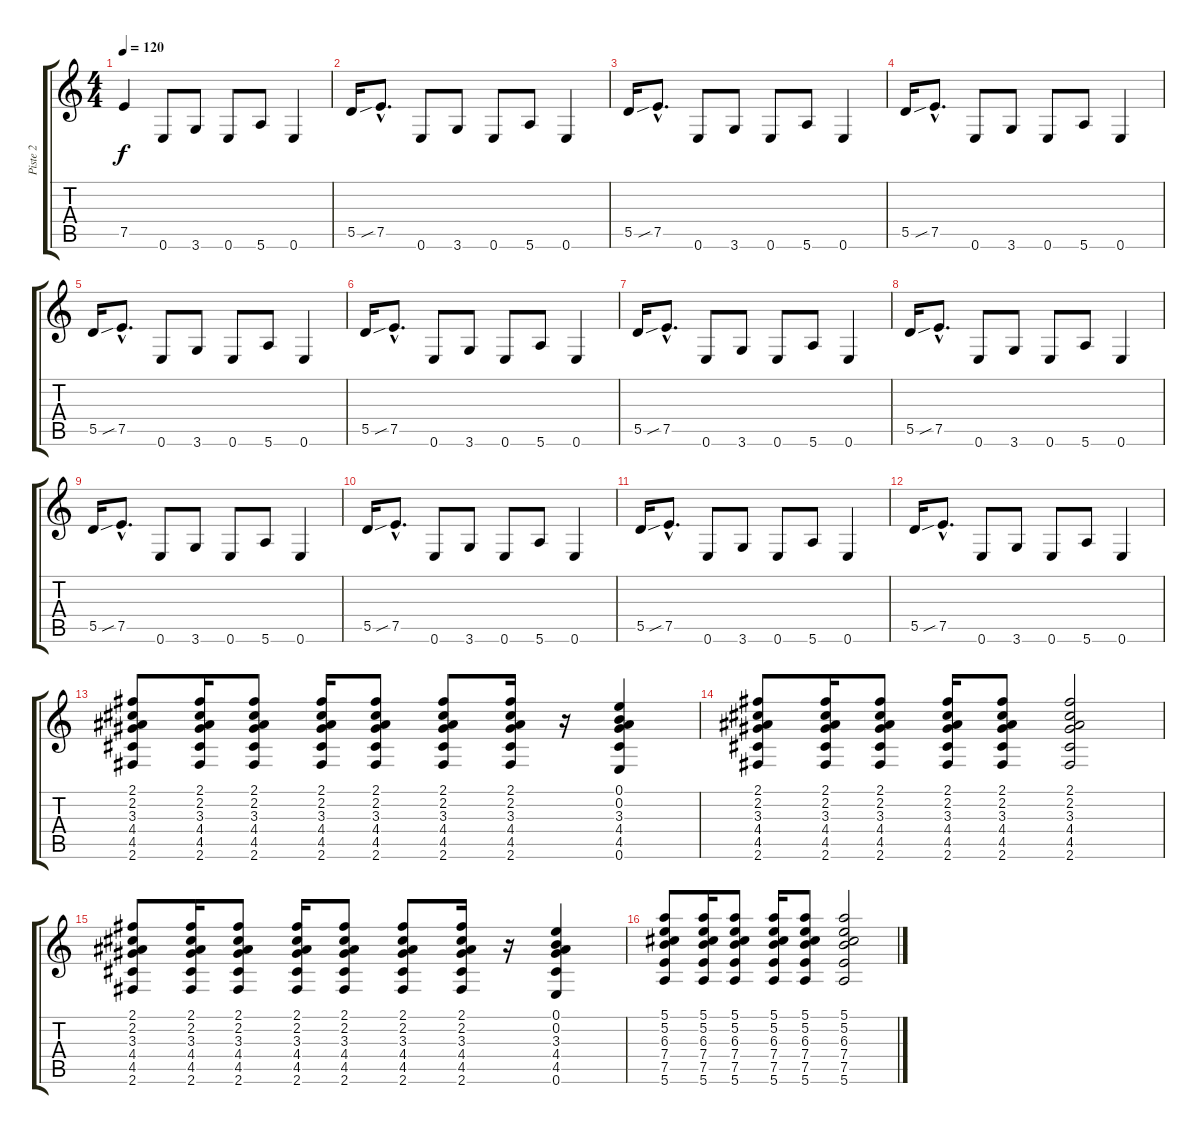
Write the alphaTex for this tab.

\track ("Piste 2" "Piste 2") {instrument overdrivenguitar}
\staff {score tabs}
\tuning (E4 B3 G3 E3 A2 E2) {hide}
\ts (4 4)
\tempo 120
\clef g2
\ks c
7.5.4{dy f} 0.6.8 3.6.8 0.6.8 5.6.8 0.6.4 |
5.5.16 7.5{sib hac}.8{d} 0.6.8 3.6.8 0.6.8 5.6.8 0.6.4 |
5.5.16 7.5{sib hac}.8{d} 0.6.8 3.6.8 0.6.8 5.6.8 0.6.4 |
5.5.16 7.5{sib hac}.8{d} 0.6.8 3.6.8 0.6.8 5.6.8 0.6.4 |
5.5.16 7.5{sib hac}.8{d} 0.6.8 3.6.8 0.6.8 5.6.8 0.6.4 |
5.5.16 7.5{sib hac}.8{d} 0.6.8 3.6.8 0.6.8 5.6.8 0.6.4 |
5.5.16 7.5{sib hac}.8{d} 0.6.8 3.6.8 0.6.8 5.6.8 0.6.4 |
5.5.16 7.5{sib hac}.8{d} 0.6.8 3.6.8 0.6.8 5.6.8 0.6.4 |
5.5.16 7.5{sib hac}.8{d} 0.6.8 3.6.8 0.6.8 5.6.8 0.6.4 |
5.5.16 7.5{sib hac}.8{d} 0.6.8 3.6.8 0.6.8 5.6.8 0.6.4 |
5.5.16 7.5{sib hac}.8{d} 0.6.8 3.6.8 0.6.8 5.6.8 0.6.4 |
5.5.16 7.5{sib hac}.8{d} 0.6.8 3.6.8 0.6.8 5.6.8 0.6.4 |
(2.1 2.2 3.3 4.4 4.5 2.6).8 (2.1 2.2 3.3 4.4 4.5 2.6).16 (2.1 2.2 3.3 4.4 4.5 2.6).8 (2.1 2.2 3.3 4.4 4.5 2.6).16 (2.1 2.2 3.3 4.4 4.5 2.6).8 (2.1 2.2 3.3 4.4 4.5 2.6).8 (2.1 2.2 3.3 4.4 4.5 2.6).16 r.16 (0.1 0.2 3.3 4.4 4.5 0.6).4 |
(2.1 2.2 3.3 4.4 4.5 2.6).8 (2.1 2.2 3.3 4.4 4.5 2.6).16 (2.1 2.2 3.3 4.4 4.5 2.6).8 (2.1 2.2 3.3 4.4 4.5 2.6).16 (2.1 2.2 3.3 4.4 4.5 2.6).8 (2.1 2.2 3.3 4.4 4.5 2.6).2 |
(2.1 2.2 3.3 4.4 4.5 2.6).8 (2.1 2.2 3.3 4.4 4.5 2.6).16 (2.1 2.2 3.3 4.4 4.5 2.6).8 (2.1 2.2 3.3 4.4 4.5 2.6).16 (2.1 2.2 3.3 4.4 4.5 2.6).8 (2.1 2.2 3.3 4.4 4.5 2.6).8 (2.1 2.2 3.3 4.4 4.5 2.6).16 r.16 (0.1 0.2 3.3 4.4 4.5 0.6).4 |
(5.1 5.2 6.3 7.4 7.5 5.6).8 (5.1 5.2 6.3 7.4 7.5 5.6).16 (5.1 5.2 6.3 7.4 7.5 5.6).8 (5.1 5.2 6.3 7.4 7.5 5.6).16 (5.1 5.2 6.3 7.4 7.5 5.6).8 (5.1 5.2 6.3 7.4 7.5 5.6).2
